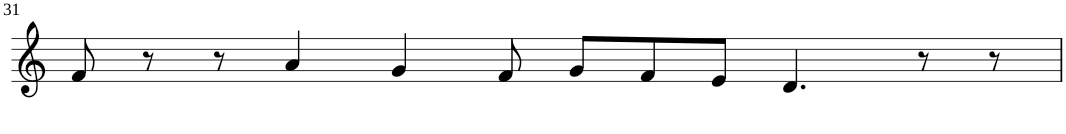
**kern
*part1
*staff1
*I"Violin
!!LO:PB:g=z
*clefG2
*k[]
*M8/4
=31
8f/
8r
8r
4a/
4g/
8f/
8g/L
8f/
8e/J
4.d/
8r
8r
=
*-
